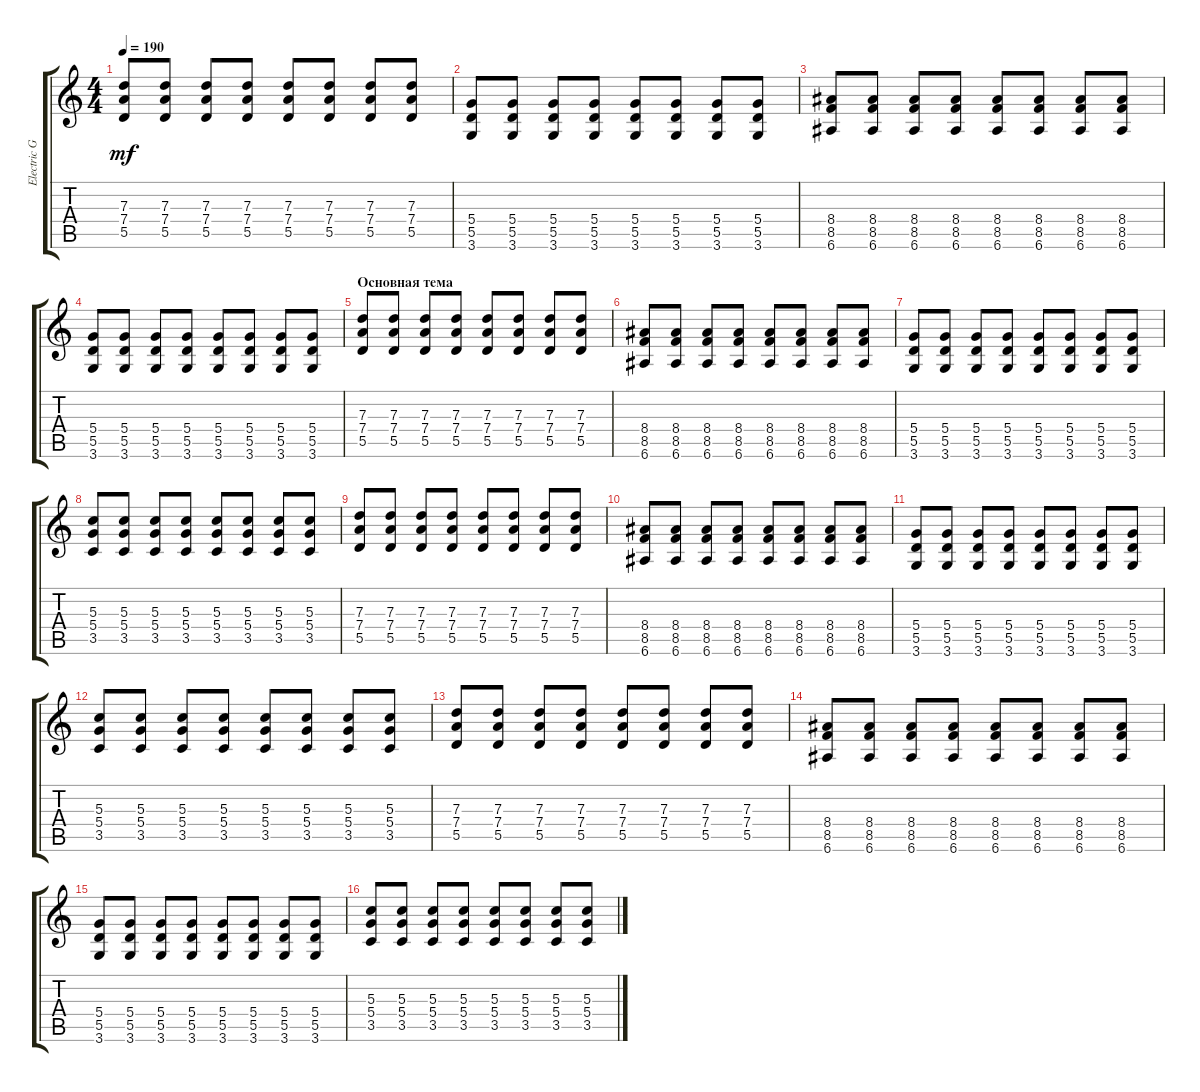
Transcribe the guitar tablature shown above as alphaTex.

\track ("Electric Guitar" "Electric G") {instrument distortionguitar}
\staff {score tabs}
\tuning (E4 B3 G3 D3 A2 E2) {hide}
\ts (4 4)
\tempo 190
\clef g2
\ks c
(7.3 7.4 5.5).8{dy mf} (7.3 7.4 5.5).8 (7.3 7.4 5.5).8 (7.3 7.4 5.5).8 (7.3 7.4 5.5).8 (7.3 7.4 5.5).8 (7.3 7.4 5.5).8 (7.3 7.4 5.5).8 |
(5.4 5.5 3.6).8 (5.4 5.5 3.6).8 (5.4 5.5 3.6).8 (5.4 5.5 3.6).8 (5.4 5.5 3.6).8 (5.4 5.5 3.6).8 (5.4 5.5 3.6).8 (5.4 5.5 3.6).8 |
(8.4 8.5 6.6).8 (8.4 8.5 6.6).8 (8.4 8.5 6.6).8 (8.4 8.5 6.6).8 (8.4 8.5 6.6).8 (8.4 8.5 6.6).8 (8.4 8.5 6.6).8 (8.4 8.5 6.6).8 |
(5.4 5.5 3.6).8 (5.4 5.5 3.6).8 (5.4 5.5 3.6).8 (5.4 5.5 3.6).8 (5.4 5.5 3.6).8 (5.4 5.5 3.6).8 (5.4 5.5 3.6).8 (5.4 5.5 3.6).8 |
\section ("" "Основная тема")
(7.3 7.4 5.5).8 (7.3 7.4 5.5).8 (7.3 7.4 5.5).8 (7.3 7.4 5.5).8 (7.3 7.4 5.5).8 (7.3 7.4 5.5).8 (7.3 7.4 5.5).8 (7.3 7.4 5.5).8 |
(8.4 8.5 6.6).8 (8.4 8.5 6.6).8 (8.4 8.5 6.6).8 (8.4 8.5 6.6).8 (8.4 8.5 6.6).8 (8.4 8.5 6.6).8 (8.4 8.5 6.6).8 (8.4 8.5 6.6).8 |
(5.4 5.5 3.6).8 (5.4 5.5 3.6).8 (5.4 5.5 3.6).8 (5.4 5.5 3.6).8 (5.4 5.5 3.6).8 (5.4 5.5 3.6).8 (5.4 5.5 3.6).8 (5.4 5.5 3.6).8 |
(5.3 5.4 3.5).8 (5.3 5.4 3.5).8 (5.3 5.4 3.5).8 (5.3 5.4 3.5).8 (5.3 5.4 3.5).8 (5.3 5.4 3.5).8 (5.3 5.4 3.5).8 (5.3 5.4 3.5).8 |
(7.3 7.4 5.5).8 (7.3 7.4 5.5).8 (7.3 7.4 5.5).8 (7.3 7.4 5.5).8 (7.3 7.4 5.5).8 (7.3 7.4 5.5).8 (7.3 7.4 5.5).8 (7.3 7.4 5.5).8 |
(8.4 8.5 6.6).8 (8.4 8.5 6.6).8 (8.4 8.5 6.6).8 (8.4 8.5 6.6).8 (8.4 8.5 6.6).8 (8.4 8.5 6.6).8 (8.4 8.5 6.6).8 (8.4 8.5 6.6).8 |
(5.4 5.5 3.6).8 (5.4 5.5 3.6).8 (5.4 5.5 3.6).8 (5.4 5.5 3.6).8 (5.4 5.5 3.6).8 (5.4 5.5 3.6).8 (5.4 5.5 3.6).8 (5.4 5.5 3.6).8 |
(5.3 5.4 3.5).8 (5.3 5.4 3.5).8 (5.3 5.4 3.5).8 (5.3 5.4 3.5).8 (5.3 5.4 3.5).8 (5.3 5.4 3.5).8 (5.3 5.4 3.5).8 (5.3 5.4 3.5).8 |
(7.3 7.4 5.5).8 (7.3 7.4 5.5).8 (7.3 7.4 5.5).8 (7.3 7.4 5.5).8 (7.3 7.4 5.5).8 (7.3 7.4 5.5).8 (7.3 7.4 5.5).8 (7.3 7.4 5.5).8 |
(8.4 8.5 6.6).8 (8.4 8.5 6.6).8 (8.4 8.5 6.6).8 (8.4 8.5 6.6).8 (8.4 8.5 6.6).8 (8.4 8.5 6.6).8 (8.4 8.5 6.6).8 (8.4 8.5 6.6).8 |
(5.4 5.5 3.6).8 (5.4 5.5 3.6).8 (5.4 5.5 3.6).8 (5.4 5.5 3.6).8 (5.4 5.5 3.6).8 (5.4 5.5 3.6).8 (5.4 5.5 3.6).8 (5.4 5.5 3.6).8 |
(5.3 5.4 3.5).8 (5.3 5.4 3.5).8 (5.3 5.4 3.5).8 (5.3 5.4 3.5).8 (5.3 5.4 3.5).8 (5.3 5.4 3.5).8 (5.3 5.4 3.5).8 (5.3 5.4 3.5).8
